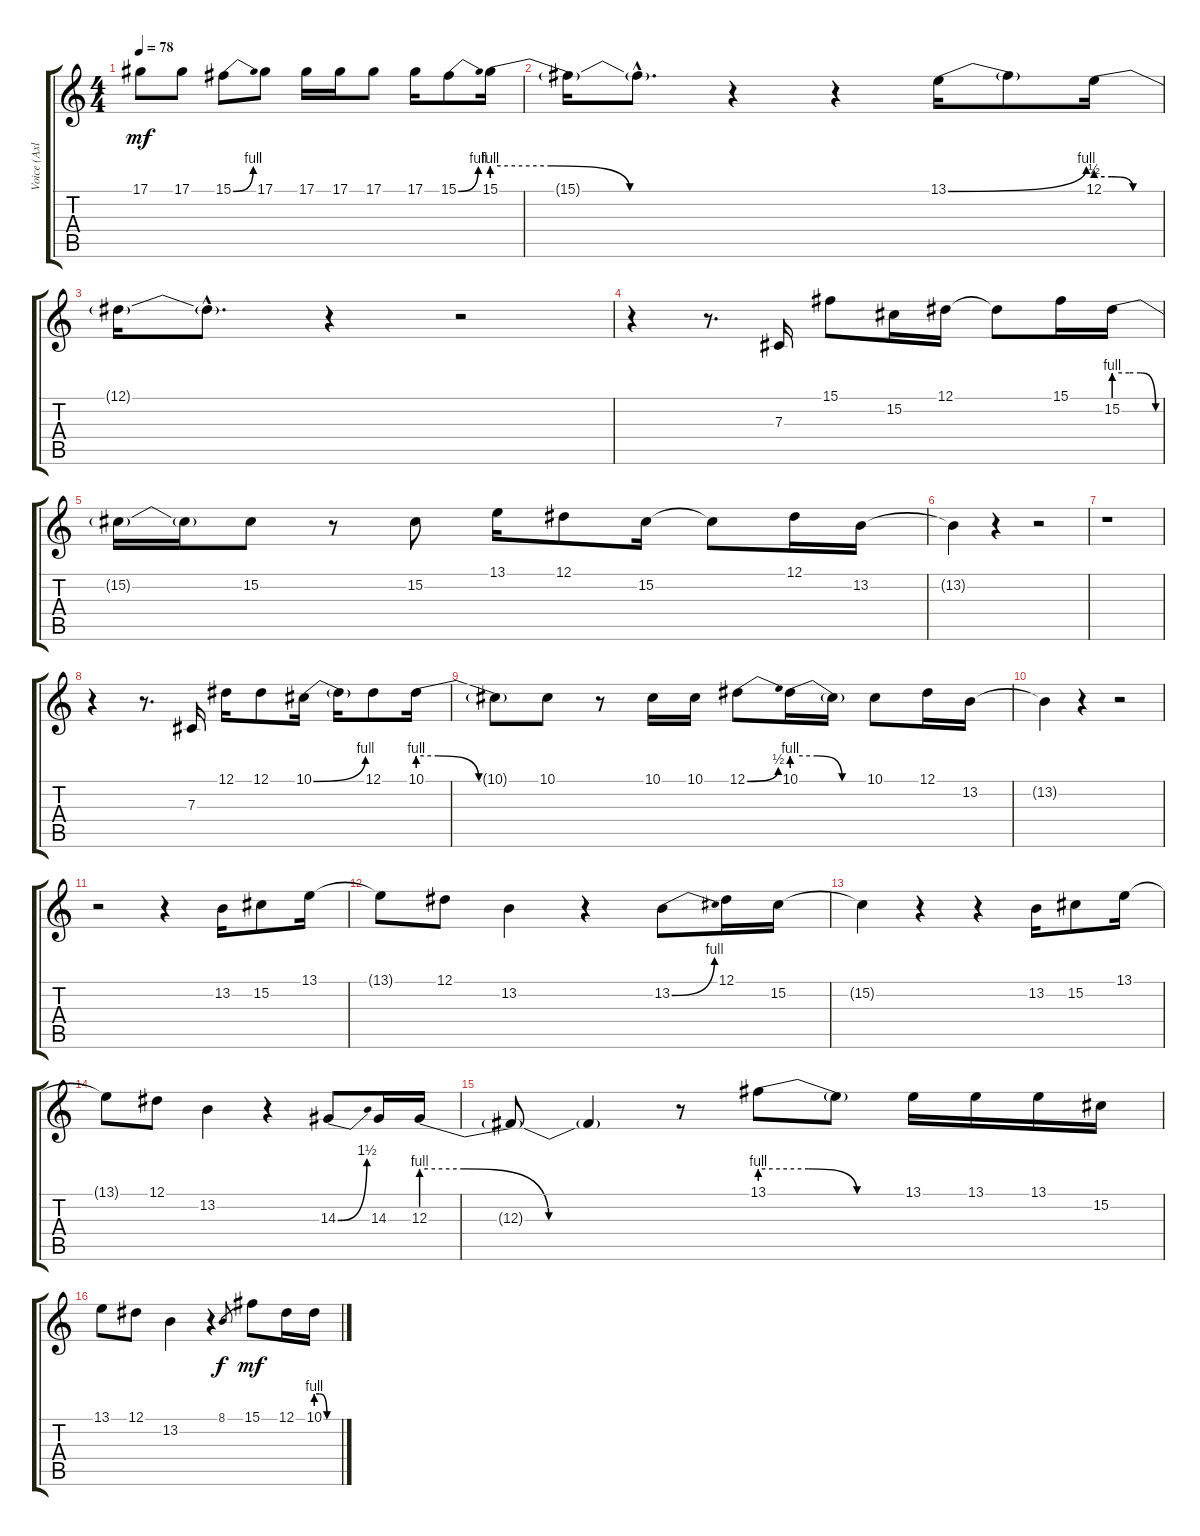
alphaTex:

\track ("Voice (Axl)" "Voice (Axl") {instrument lead2sawtooth}
\staff {score tabs}
\tuning (Eb4 Bb3 Gb3 Db3 Ab2 Eb2) {hide}
\ts (4 4)
\tempo 78
\clef g2
\ks c
17.1.8{dy mf} 17.1.8 15.1{be (bend 0 0 60 4)}.8 17.1.8 17.1.16 17.1.16 17.1.8 17.1.16 15.1{be (bend 0 0 60 4)}.8 15.1{be (custom 0 4 15 4 35 0 40 0 60 0)}.16 |
15.1{t}.16 15.1{hac t}.8{d} r.4 r.4 13.1{be (bend 0 0 60 4)}.16 13.1{t}.8 12.1{be (custom 0 2 15 2 35 0 40 0 60 0)}.16 |
12.1{t}.16 12.1{hac t}.8{d} r.4 r.2 |
r.4 r.8{d} 7.3.16 15.1.8 15.2.16 12.1.16 12.1{t}.8 15.1.16 15.2{be (custom 0 4 20 4 35 4 55 0 60 0)}.16 |
15.2{t}.16 15.2{t}.16 15.2.8 r.8 15.2.8 13.1.16 12.1.8 15.2.16 15.2{t}.8 12.1.16 13.2.16 |
13.2{t}.4 r.4 r.2 |
r.1 |
r.4 r.8{d} 7.3.16 12.1.16 12.1.8 10.1{be (bend 0 0 60 4)}.16 10.1{t}.16 12.1.8 10.1{be (custom 0 4 10 4 30 0 34 0 40 0 60 0)}.16 |
10.1{t}.8 10.1.8 r.8 10.1.16 10.1.16 12.1{be (bend 0 0 60 2)}.8 10.1{be (custom 0 4 20 4 40 0 60 0)}.16 10.1{t}.16 10.1.8 12.1.16 13.2.16 |
13.2{t}.4 r.4 r.2 |
r.2 r.4 13.2.16 15.2.8 13.1.16 |
13.1{t}.8 12.1.8 13.2.4 r.4 13.2{be (bend 0 0 60 4)}.8 12.1.16 15.2.16 |
15.2{t}.4 r.4 r.4 13.2.16 15.2.8 13.1.16 |
13.1{t}.8 12.1.8 13.2.4 r.4 14.3{be (bend 0 0 60 6)}.8 14.3.16 12.3{be (custom 0 4 10 4 30 0 40 0 60 0)}.16 |
12.3{t}.8 12.3{t}.4 r.8 13.1{be (custom 0 4 20 4 40 0 60 0)}.8 13.1{t}.8 13.1.16 13.1.16 13.1.16 15.2.16 |
13.1.8 12.1.8 13.2.4 r.4 8.1.8{gr dy f} 15.1.8{dy mf} 12.1.16 10.1{be (custom 0 4 9 4 30 0 40 0 60 0)}.16
